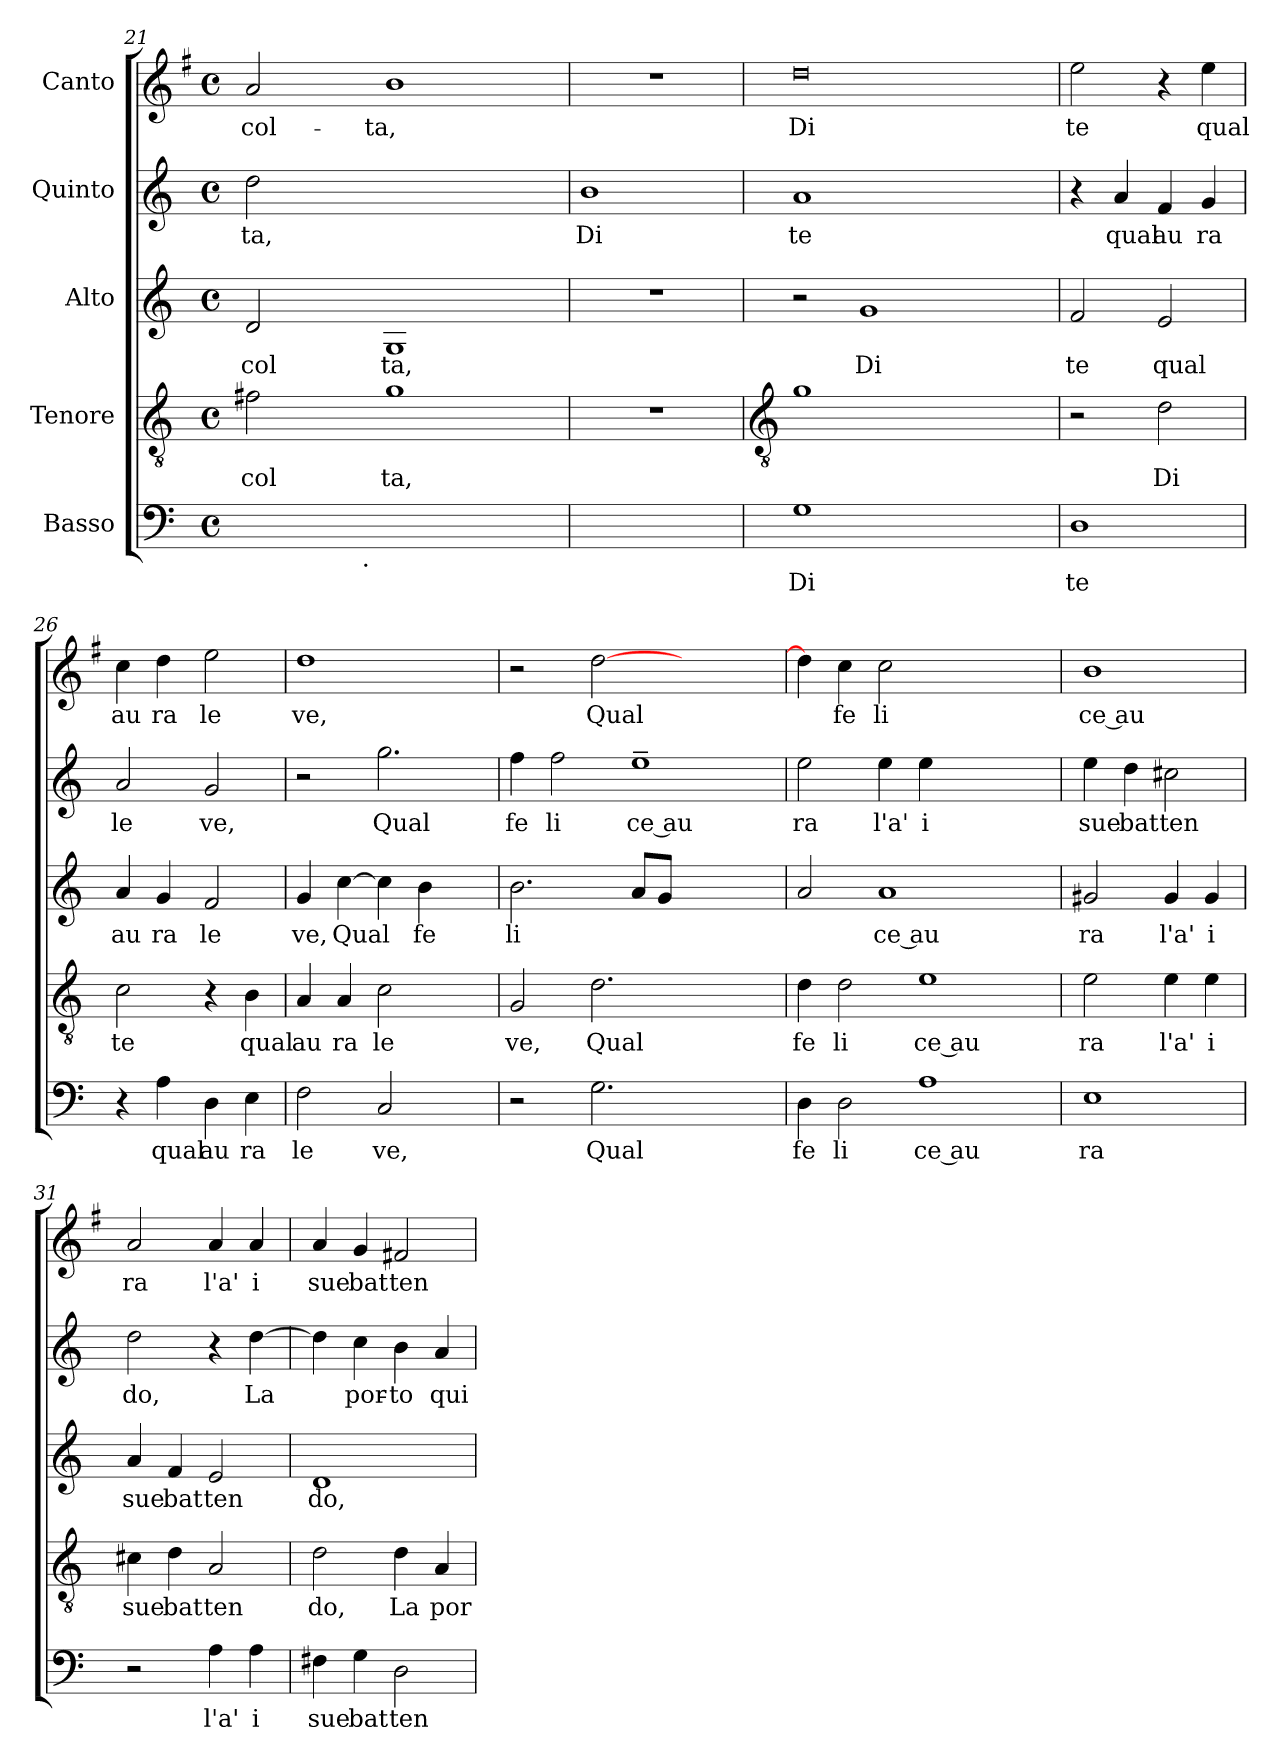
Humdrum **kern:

**kern	**text	**kern	**text	**kern	**text	**kern	**text	**kern	**text
*part5	*part5	*part4	*part4	*part3	*part3	*part2	*part2	*part1	*part1
*staff5	*staff5	*staff4	*staff4	*staff3	*staff3	*staff2	*staff2	*staff1	*staff1
*I"Basso	*	*I"Tenore	*	*I"Alto	*	*I"Quinto	*	*I"Canto	*
*clefF4	*	*clefGv2	*	*clefG2	*	*clefG2	*	*clefG2	*
*	*	*	*	*	*	*	*	*ITrd-3c-5	*
*k[]	*	*k[]	*	*k[]	*	*k[]	*	*k[]	*
*C:	*	*C:	*	*C:	*	*C:	*	*C:	*
*M4/4	*	*M4/4	*	*M4/4	*	*M4/4	*	*M4/4	*
*met(c)	*	*met(c)	*	*met(c)	*	*met(c)	*	*met(c)	*
=21A	=21A	=21A	=21A	=21A	=21A	=21A	=21A	=21A	=21A
!	!	!	!LO:LY:b	!	!LO:LY:b	!	!LO:LY:b	!	!LO:LY:b
4ryy	.	2f#X\	col	2d/	col	2dd\	ta,	2dd/	-col-
32ryy	.	.	.	.	.	.	.	.	.
32ryy	.	.	.	.	.	.	.	.	.
32ryy	.	.	.	.	.	.	.	.	.
32ryy	.	.	.	.	.	.	.	.	.
32ryy	.	.	.	.	.	.	.	.	.
32ryy	.	.	.	.	.	.	.	.	.
!LO:TX:b:t=.	!	!	!	!	!	!	!	!	!
32ryy	.	.	.	.	.	.	.	.	.
4ryy	.	.	.	.	.	.	.	.	.
!	!	!	!LO:LY:b	!	!LO:LY:b	!	!	!	!LO:LY:b
.	.	1g	ta,	1G	ta,	1ryy	.	1ee	-ta,
4ryy	.	.	.	.	.	.	.	.	.
4ryy	.	.	.	.	.	.	.	.	.
4ryy	.	.	.	.	.	.	.	.	.
32ryy	.	.	.	.	.	.	.	.	.
!!LO:LB:g=z
=23A	=23A	=23A	=23A	=23A	=23A	=23A	=23A	=23A	=23A
!	!	!	!	!	!	!	!LO:LY:b	!	!
4ryy	.	1r	.	1r	.	1b	Di	1r	.
32ryy	.	.	.	.	.	.	.	.	.
2ryy	.	.	.	.	.	.	.	.	.
8..ryy	.	.	.	.	.	.	.	.	.
!!LO:LB:g=z
=24	=24	=24	=24	=24	=24	=24	=24	=24	=24
*	*	*clefGv2	*	*	*	*	*	*	*
!	!LO:LY:b	!	!	!	!	!	!LO:LY:b	!	!LO:LY:b
1G	Di	1g	.	2r	.	1a	te	0gg	Di
!	!	!	!	!	!LO:LY:b	!	!	!	!
.	.	.	.	1g	Di	.	.	.	.
1ryy	.	1ryy	.	.	.	1ryy	.	.	.
.	.	.	.	2ryy	.	.	.	.	.
=25	=25	=25	=25	=25	=25	=25	=25	=25	=25
!	!LO:LY:b	!	!	!	!LO:LY:b	!	!	!	!LO:LY:b
1D	te	2r	.	2f/	te	4r	.	2aa\	te
!	!	!	!	!	!	!	!LO:LY:b	!	!
.	.	.	.	.	.	4a/	qual	.	.
!	!	!	!LO:LY:b	!	!LO:LY:b	!	!LO:LY:b	!	!
.	.	2d\	Di	2e/	qual	4f/	au	4r	.
!	!	!	!	!	!	!	!LO:LY:b	!	!LO:LY:b
.	.	.	.	.	.	4g/	ra	4aa\	qual
=26	=26	=26	=26	=26	=26	=26	=26	=26	=26
!	!	!	!LO:LY:b	!	!LO:LY:b	!	!LO:LY:b	!	!LO:LY:b
4r	.	2c\	te	4a/	au	2a/	le	4ff\	au
!	!LO:LY:b	!	!	!	!LO:LY:b	!	!	!	!LO:LY:b
4A\	qual	.	.	4g/	ra	.	.	4gg\	ra
!	!LO:LY:b	!	!	!	!LO:LY:b	!	!LO:LY:b	!	!LO:LY:b
4D\	au	4r	.	2f/	le	2g/	ve,	2aa\	le
!	!LO:LY:b	!	!LO:LY:b	!	!	!	!	!	!
4E\	ra	4B\	qual	.	.	.	.	.	.
=27	=27	=27	=27	=27	=27	=27	=27	=27	=27
!	!LO:LY:b	!	!LO:LY:b	!	!LO:LY:b	!	!	!	!LO:LY:b
2F\	le	4A/	au	4g/	ve,	2r	.	1gg	ve,
!	!	!	!LO:LY:b	!	!LO:LY:b	!	!	!	!
.	.	4A/	ra	[4cc\	Qual	.	.	.	.
!	!LO:LY:b	!	!LO:LY:b	!	!	!	!LO:LY:b	!	!
2C/	ve,	2c\	le	4cc\]	.	2.gg\	Qual	.	.
!	!	!	!	!	!LO:LY:b	!	!	!	!
.	.	.	.	4b\	fe	.	.	.	.
4ryy	.	4ryy	.	4ryy	.	.	.	4ryy	.
=28	=28	=28	=28	=28	=28	=28	=28	=28	=28
!	!	!	!LO:LY:b	!	!LO:LY:b	!	!LO:LY:b	!	!
2r	.	2G/	ve,	2.b\	li	4ff\	fe	2r	.
!	!	!	!	!	!	!	!LO:LY:b	!	!
.	.	.	.	.	.	2ff\	li	.	.
!	!LO:LY:b	!	!LO:LY:b	!	!	!	!	!	!LO:LY:b
2.G\	Qual	2.d\	Qual	.	.	.	.	[2gg\	Qual
!	!	!	!	!	!	!	!LO:LY:b	!	!
.	.	.	.	8a/L	.	1ee~	ce au	.	.
.	.	.	.	8g/J	.	.	.	.	.
.	.	.	.	2.ryy	.	.	.	2.ryy	.
2ryy	.	2ryy	.	.	.	.	.	.	.
=29	=29	=29	=29	=29	=29	=29	=29	=29	=29
!	!LO:LY:b	!	!LO:LY:b	!	!	!	!LO:LY:b	!	!
4D\	fe	4d\	fe	2a/	.	2ee\	ra	4gg\]	.
!	!LO:LY:b	!	!LO:LY:b	!	!	!	!	!	!LO:LY:b
2D\	li	2d\	li	.	.	.	.	4ff\	fe
!	!	!	!	!	!LO:LY:b	!	!LO:LY:b	!	!LO:LY:b
.	.	.	.	1a	ce au	4ee\	l'a'	2ff\	li
!	!LO:LY:b	!	!LO:LY:b	!	!	!	!LO:LY:b	!	!
1A	ce au	1e	ce au	.	.	4ee\	i	.	.
.	.	.	.	.	.	2.ryy	.	2.ryy	.
.	.	.	.	4ryy	.	.	.	.	.
=30	=30	=30	=30	=30	=30	=30	=30	=30	=30
!	!LO:LY:b	!	!LO:LY:b	!	!LO:LY:b	!	!LO:LY:b	!	!LO:LY:b
1E	ra	2e\	ra	2g#X/	ra	4ee\	sue	1ee	ce au
!	!	!	!	!	!	!	!LO:LY:b	!	!
.	.	.	.	.	.	4dd\	bat	.	.
!	!	!	!LO:LY:b	!	!LO:LY:b	!	!LO:LY:b	!	!
.	.	4e\	l'a'	4g#/	l'a'	2cc#X\	ten	.	.
!	!	!	!LO:LY:b	!	!LO:LY:b	!	!	!	!
.	.	4e\	i	4g#/	i	.	.	.	.
=31	=31	=31	=31	=31	=31	=31	=31	=31	=31
!	!	!	!LO:LY:b	!	!LO:LY:b	!	!LO:LY:b	!	!LO:LY:b
2r	.	4c#X\	sue	4a/	sue	2dd\	do,	2dd/	ra
!	!	!	!LO:LY:b	!	!LO:LY:b	!	!	!	!
.	.	4d\	bat	4f/	bat	.	.	.	.
!	!LO:LY:b	!	!LO:LY:b	!	!LO:LY:b	!	!	!	!LO:LY:b
4A\	l'a'	2A/	ten	2e/	ten	4r	.	4dd/	l'a'
!	!LO:LY:b	!	!	!	!	!	!LO:LY:b	!	!LO:LY:b
4A\	i	.	.	.	.	[4dd\	La	4dd/	i
!!LO:LB:g=z
=32	=32	=32	=32	=32	=32	=32	=32	=32	=32
!	!LO:LY:b	!	!LO:LY:b	!	!LO:LY:b	!	!	!	!LO:LY:b
4F#X\	sue	2d\	do,	1d	do,	4dd\]	.	4dd/	sue
!	!LO:LY:b	!	!	!	!	!	!LO:LY:b	!	!LO:LY:b
4G\	bat	.	.	.	.	4cc\	por-	4cc/	bat
!	!LO:LY:b	!	!LO:LY:b	!	!	!	!LO:LY:b	!	!LO:LY:b
2D\	ten	4d\	La	.	.	4b\	-to	2bn/	ten
!	!	!	!LO:LY:b	!	!	!	!LO:LY:b	!	!
.	.	4A/	por	.	.	4a/	qui	.	.
=	=	=	=	=	=	=	=	=	=
*-	*-	*-	*-	*-	*-	*-	*-	*-	*-
